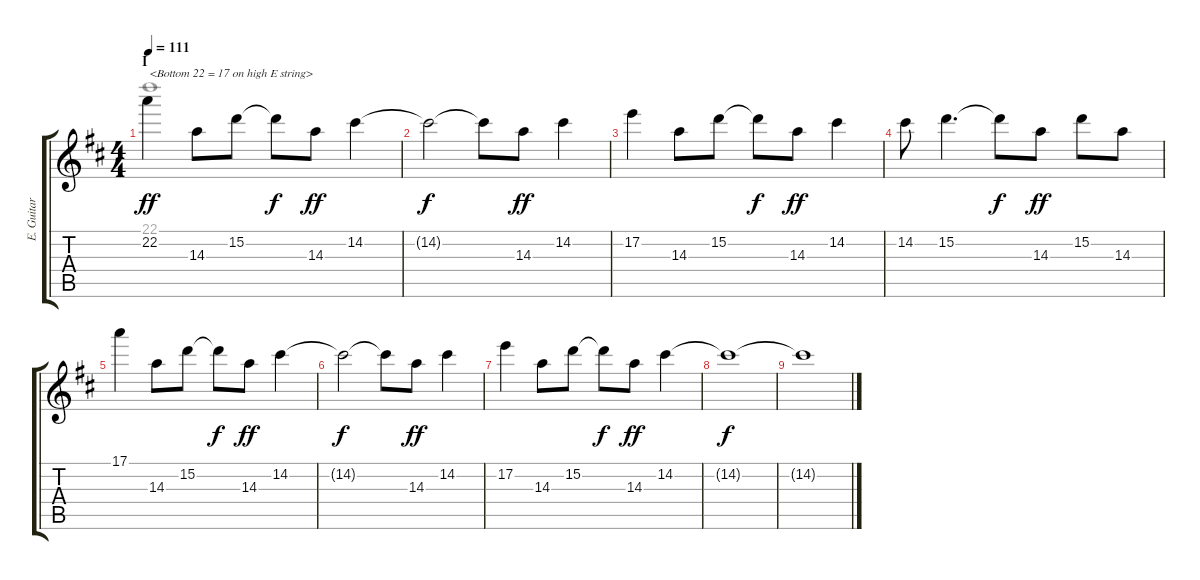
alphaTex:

\track ("E. Guitar III" "E. Guitar ") {instrument overdrivenguitar}
\staff {score tabs}
\tuning (E4 B3 G3 D3 A2 D2) {hide}
\voice
\ts (4 4)
\section ("" "I")
\tempo 111
\clef g2
\ks d
22.2.4{txt "<Bottom 22 = 17 on high E string>" dy ff beam Down} 14.3.8{beam Down} 15.2.8{beam Down} 15.2{t}.8{dy f beam Down} 14.3.8{dy ff beam Down} 14.2.4{beam Down} |
14.2{t}.2{dy f} 14.2{t}.8 14.3.8{dy ff} 14.2.4 |
17.2.4 14.3.8 15.2.8 15.2{t}.8{dy f} 14.3.8{dy ff} 14.2.4 |
14.2.8 15.2.4{d} 15.2{t}.8{dy f} 14.3.8{dy ff} 15.2.8 14.3.8 |
17.1.4 14.3.8 15.2.8 15.2{t}.8{dy f} 14.3.8{dy ff} 14.2.4 |
14.2{t}.2{dy f} 14.2{t}.8 14.3.8{dy ff} 14.2.4 |
17.2.4 14.3.8 15.2.8 15.2{t}.8{dy f} 14.3.8{dy ff} 14.2.4 |
14.2{t}.1{dy f} |
14.2{t}.1
\voice
\clef g2
\ottava regular
\simile none
\ks d
22.1.1{dy ff} |
|
|
|
|
|
|
|
